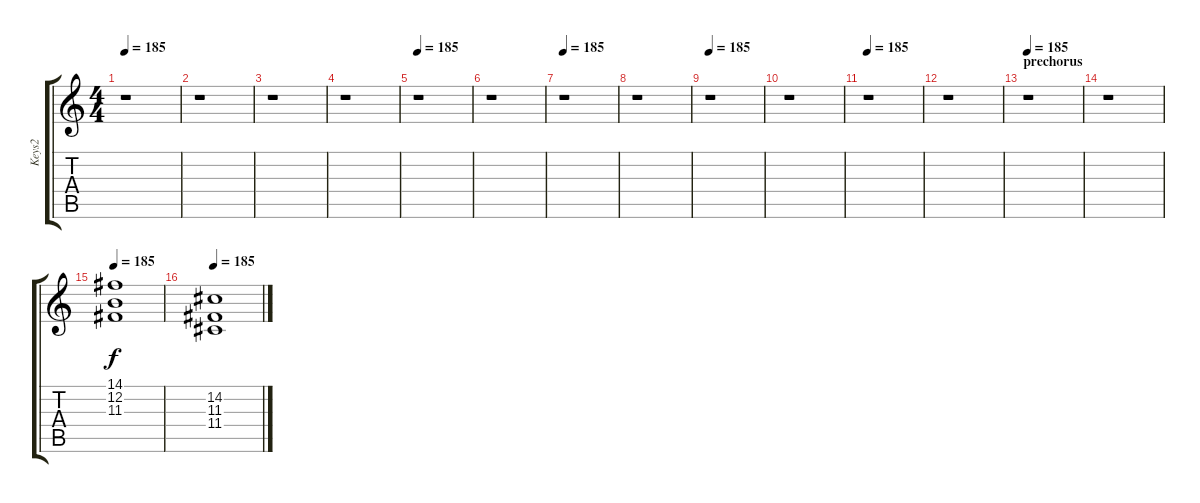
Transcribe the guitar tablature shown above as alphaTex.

\track ("Keys2" "Keys2") {instrument stringensemble1}
\staff {score tabs}
\tuning (E4 B3 G3 D3 A2 E2) {hide}
\ts (4 4)
\tempo 185
\clef g2
\ks c
r.1{dy f} |
r.1 |
r.1 |
r.1 |
\tempo 185
r.1 |
r.1 |
\tempo 185
r.1 |
r.1 |
\tempo 185
r.1 |
r.1 |
\tempo 185
r.1 |
r.1 |
\section ("" "prechorus")
\tempo 185
r.1 |
r.1 |
\tempo 185
(14.1 12.2 11.3).1 |
\tempo 185
(14.2 11.3 11.4).1
